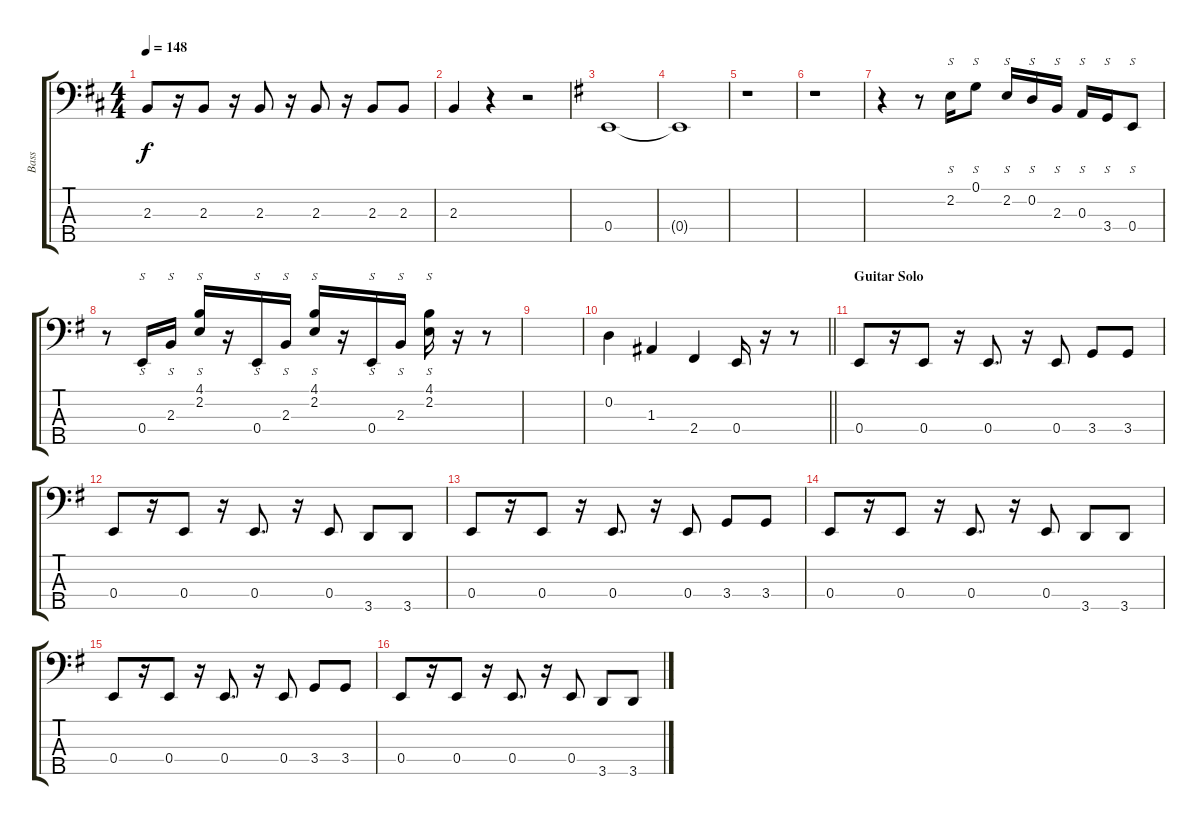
\track ("Bass" "Bass") {instrument electricbassfinger}
\staff {score tabs}
\tuning (G2 D2 A1 E1 B0) {hide}
\ts (4 4)
\tempo 148
\clef f4
\ks d
2.3.8{dy f} r.16 2.3.8 r.16 2.3.8 r.16 2.3.8 r.16 2.3.8 2.3.8 |
2.3.4 r.4 r.2 |
\ks g
0.4.1 |
0.4{t}.1 |
r.1 |
r.1 |
r.4 r.8 2.2.16{s} 0.1.8{s} 2.2.16{s} 0.2.16{s} 2.3.16{s} 0.3.16{s} 3.4.16{s} 0.4.8{s} |
r.8 0.4.16{s} 2.3.16{s} (4.1 2.2).16{s} r.16 0.4.16{s} 2.3.16{s} (4.1 2.2).16{s} r.16 0.4.16{s} 2.3.16{s} (4.1 2.2).16{s} r.16 r.8 |
|
\barLineRight lightlight
0.2.4 1.3.4 2.4.4 0.4.16 r.16 r.8 |
\section ("" "Guitar Solo")
0.4.8 r.16 0.4.8 r.16 0.4.8{d} r.16 0.4.8 3.4.8 3.4.8 |
0.4.8 r.16 0.4.8 r.16 0.4.8{d} r.16 0.4.8 3.5.8 3.5.8 |
0.4.8 r.16 0.4.8 r.16 0.4.8{d} r.16 0.4.8 3.4.8 3.4.8 |
0.4.8 r.16 0.4.8 r.16 0.4.8{d} r.16 0.4.8 3.5.8 3.5.8 |
0.4.8 r.16 0.4.8 r.16 0.4.8{d} r.16 0.4.8 3.4.8 3.4.8 |
0.4.8 r.16 0.4.8 r.16 0.4.8{d} r.16 0.4.8 3.5.8 3.5.8
